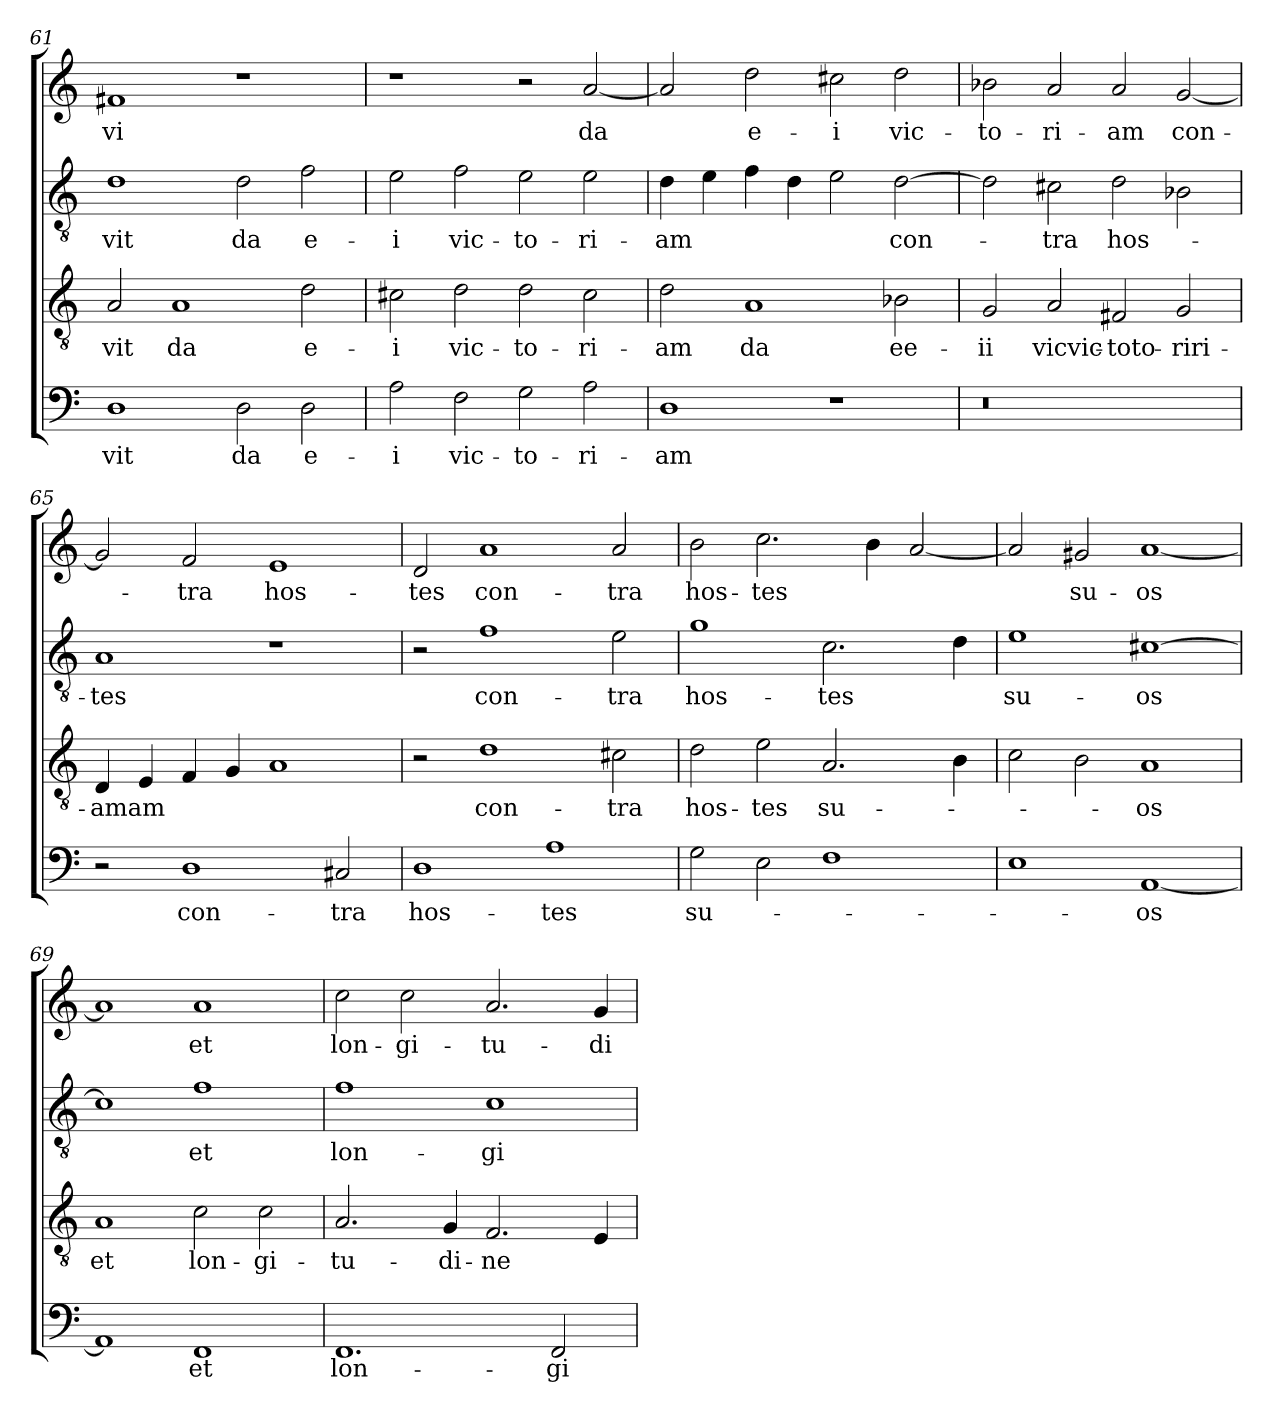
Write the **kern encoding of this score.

**kern	**text	**kern	**text	**kern	**text	**kern	**text
*part4	*part4	*part3	*part3	*part2	*part2	*part1	*part1
*staff4	*staff4	*staff3	*staff3	*staff2	*staff2	*staff1	*staff1
*clefF4	*	*clefGv2	*	*clefGv2	*	*clefG2	*
*k[]	*	*k[]	*	*k[]	*	*k[]	*
=61	=61	=61	=61	=61	=61	=61	=61
1D	-vit	2A	-vit	1d	-vit	1f#X	-vi
.	.	1A	da	.	.	.	.
2D	da	.	.	2d	da	1r	.
2D	e-	2d	e-	2f	e-	.	.
=62	=62	=62	=62	=62	=62	=62	=62
2A	-i	2c#X	-i	2e	-i	1r	.
2F	vic-	2d	vic-	2f	vic-	.	.
2G	-to-	2d	-to-	2e	-to-	2r	.
2A	-ri-	2c#	-ri-	2e	-ri-	[2a	da
=63	=63	=63	=63	=63	=63	=63	=63
1D	-am	2d	-am	4d	-am	2a]	.
.	.	.	.	4e	.	.	.
.	.	1A	da	4f	.	2dd	e-
.	.	.	.	4d	.	.	.
1r	.	.	.	2e	.	2cc#X	-i
.	.	2B-X	ee-	[2d	con-	2dd	vic-
=64	=64	=64	=64	=64	=64	=64	=64
0r	.	2G	-ii	2d]	.	2b-X	-to-
.	.	2A	vicvic-	2c#X	-tra	2a	-ri-
.	.	2F#X	-toto-	2d	hos-	2a	-am
.	.	2G	-riri-	2B-X	.	[2g	con-
!!LO:PB:g=z
=65	=65	=65	=65	=65	=65	=65	=65
2r	.	4D	-amam	1A	-tes	2g]	.
.	.	4E	.	.	.	.	.
1D	con-	4F	.	.	.	2f	-tra
.	.	4G	.	.	.	.	.
.	.	1A	.	1r	.	1e	hos-
2C#X	-tra	.	.	.	.	.	.
=66	=66	=66	=66	=66	=66	=66	=66
1D	hos-	2r	.	2r	.	2d	-tes
.	.	1d	con-	1f	con-	1a	con-
1A	-tes	.	.	.	.	.	.
.	.	2c#X	-tra	2e	-tra	2a	-tra
=67	=67	=67	=67	=67	=67	=67	=67
2G	su-	2d	hos-	1g	hos-	2b	hos-
2E	.	2e	-tes	.	.	2.cc	-tes
1F	.	2.A	su-	2.c	-tes	.	.
.	.	.	.	.	.	4b	.
.	.	.	.	.	.	[2a	.
.	.	4B	.	4d	.	.	.
=68	=68	=68	=68	=68	=68	=68	=68
1E	.	2c	.	1e	su-	2a]	.
.	.	2B	.	.	.	2g#X	su-
[1AA	-os	1A	-os	[1c#X	-os	[1a	-os
=69	=69	=69	=69	=69	=69	=69	=69
1AA]	.	1A	et	1c#]	.	1a]	.
1FF	et	2c	lon-	1f	et	1a	et
.	.	2c	-gi-	.	.	.	.
!!LO:LB:g=z
=70	=70	=70	=70	=70	=70	=70	=70
1.FF	lon-	2.A	-tu-	1f	lon-	2cc	lon-
.	.	.	.	.	.	2cc	-gi-
.	.	4G	-di-	.	.	.	.
.	.	2.F	-ne	1c	-gi-	2.a	-tu-
2FF	-gi-	.	.	.	.	.	.
.	.	4E	.	.	.	4g	-di-
=	=	=	=	=	=	=	=
*-	*-	*-	*-	*-	*-	*-	*-
